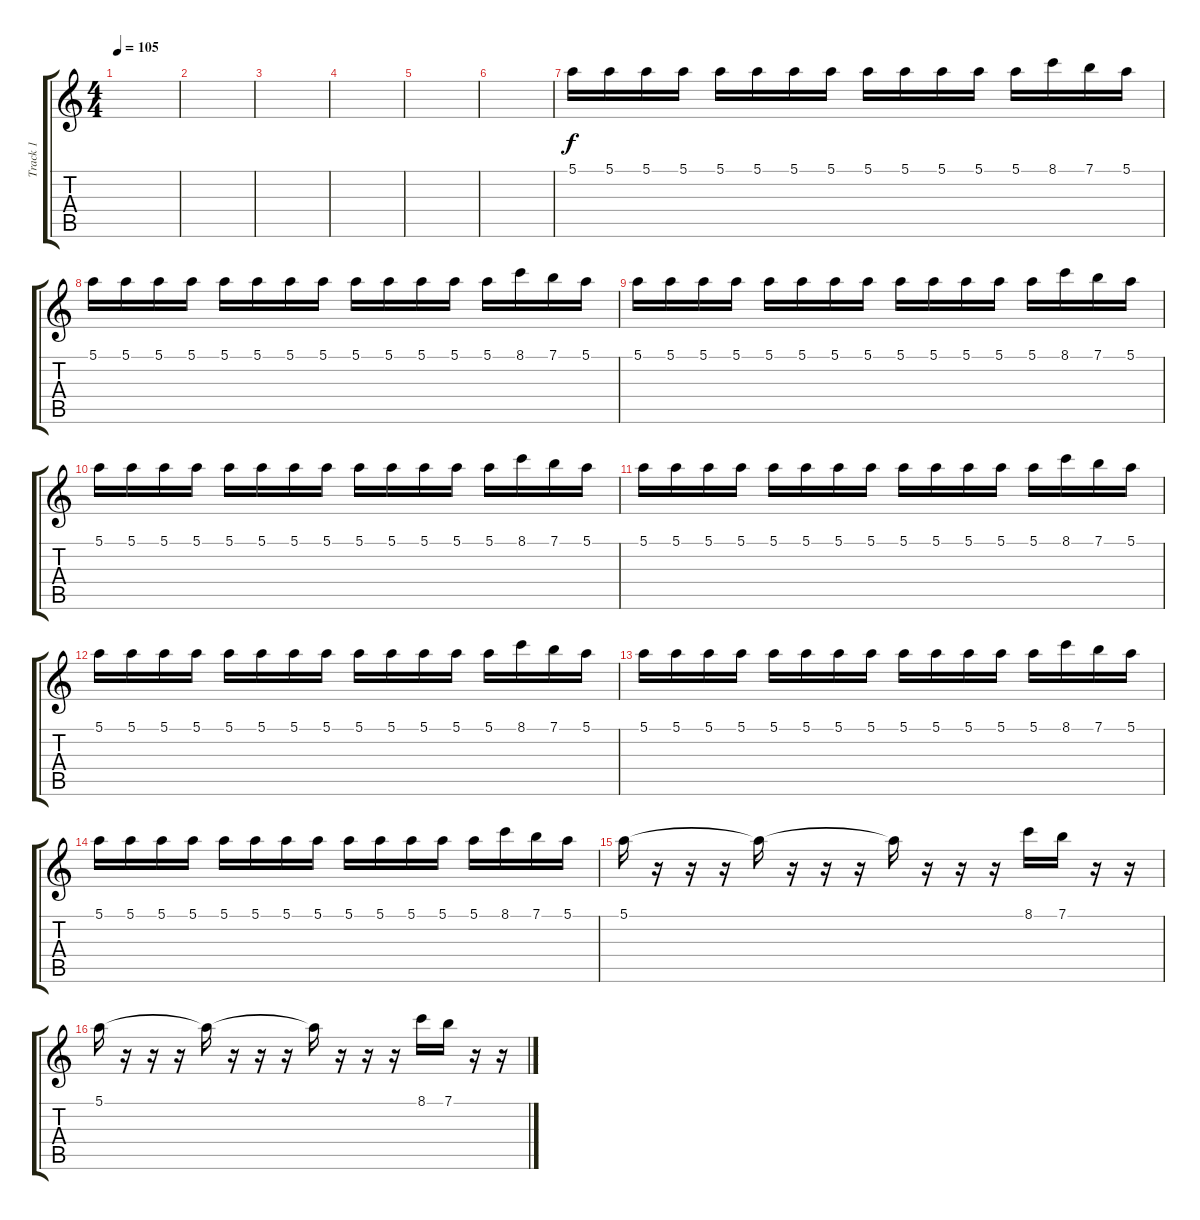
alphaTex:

\track ("Track 1" "Track 1") {instrument distortionguitar}
\staff {score tabs}
\tuning (E4 B3 G3 D3 A2 E2) {hide}
\ts (4 4)
\tempo 105
\clef g2
\ks c
|
|
|
|
|
|
5.1.16 5.1.16 5.1.16 5.1.16 5.1.16 5.1.16 5.1.16 5.1.16 5.1.16 5.1.16 5.1.16 5.1.16 5.1.16 8.1.16 7.1.16 5.1.16 |
5.1.16 5.1.16 5.1.16 5.1.16 5.1.16 5.1.16 5.1.16 5.1.16 5.1.16 5.1.16 5.1.16 5.1.16 5.1.16 8.1.16 7.1.16 5.1.16 |
5.1.16 5.1.16 5.1.16 5.1.16 5.1.16 5.1.16 5.1.16 5.1.16 5.1.16 5.1.16 5.1.16 5.1.16 5.1.16 8.1.16 7.1.16 5.1.16 |
5.1.16 5.1.16 5.1.16 5.1.16 5.1.16 5.1.16 5.1.16 5.1.16 5.1.16 5.1.16 5.1.16 5.1.16 5.1.16 8.1.16 7.1.16 5.1.16 |
5.1.16 5.1.16 5.1.16 5.1.16 5.1.16 5.1.16 5.1.16 5.1.16 5.1.16 5.1.16 5.1.16 5.1.16 5.1.16 8.1.16 7.1.16 5.1.16 |
5.1.16 5.1.16 5.1.16 5.1.16 5.1.16 5.1.16 5.1.16 5.1.16 5.1.16 5.1.16 5.1.16 5.1.16 5.1.16 8.1.16 7.1.16 5.1.16 |
5.1.16 5.1.16 5.1.16 5.1.16 5.1.16 5.1.16 5.1.16 5.1.16 5.1.16 5.1.16 5.1.16 5.1.16 5.1.16 8.1.16 7.1.16 5.1.16 |
5.1.16 5.1.16 5.1.16 5.1.16 5.1.16 5.1.16 5.1.16 5.1.16 5.1.16 5.1.16 5.1.16 5.1.16 5.1.16 8.1.16 7.1.16 5.1.16 |
5.1.16 r.16 r.16 r.16 5.1{t}.16 r.16 r.16 r.16 5.1{t}.16 r.16 r.16 r.16 8.1.16 7.1.16 r.16 r.16 |
5.1.16 r.16 r.16 r.16 5.1{t}.16 r.16 r.16 r.16 5.1{t}.16 r.16 r.16 r.16 8.1.16 7.1.16 r.16 r.16
